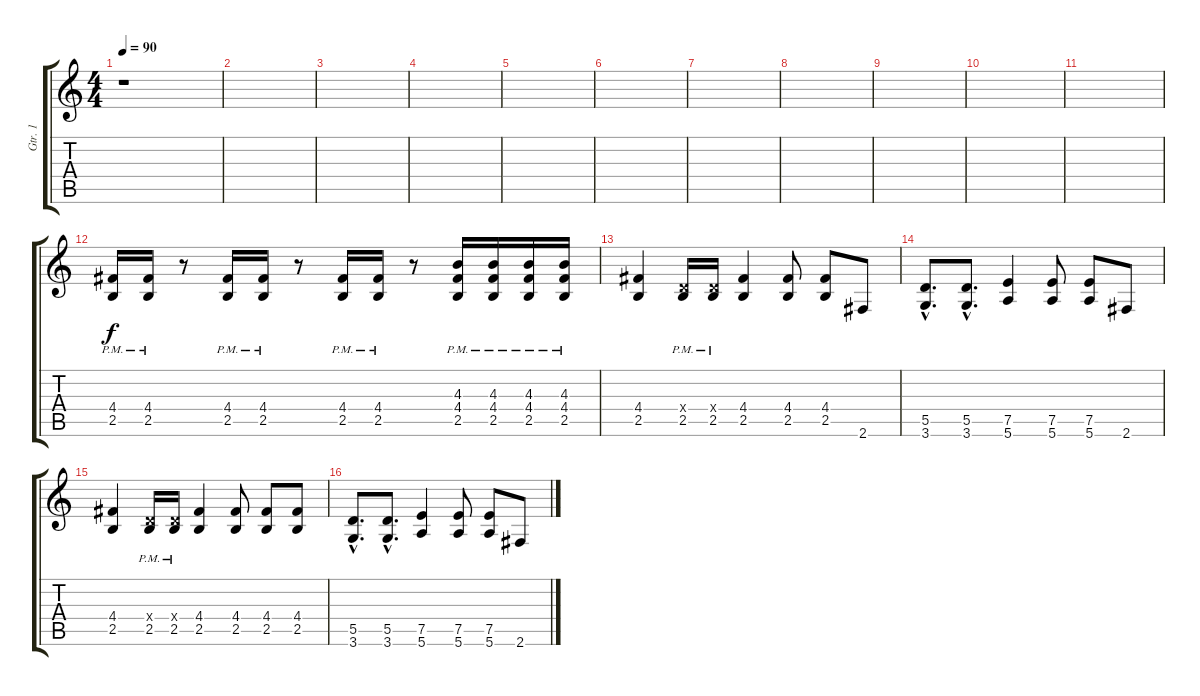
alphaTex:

\track ("Gtr. 1" "Gtr. 1") {instrument distortionguitar}
\staff {score tabs}
\tuning (E4 B3 G3 D3 A2 E2) {hide}
\ts (4 4)
\tempo 90
\clef g2
\ks c
r.1{dy f} |
|
|
|
|
|
|
|
|
|
|
(4.4{pm} 2.5{pm}).16 (4.4{pm} 2.5{pm}).16 r.8 (4.4{pm} 2.5{pm}).16 (4.4{pm} 2.5{pm}).16 r.8 (4.4{pm} 2.5{pm}).16 (4.4{pm} 2.5{pm}).16 r.8 (4.3 4.4{pm} 2.5{pm}).16 (4.3 4.4{pm} 2.5{pm}).16 (4.3 4.4{pm} 2.5{pm}).16 (4.3 4.4{pm} 2.5{pm}).16 |
(4.4 2.5).4 (0.4{x} 2.5{pm}).16 (0.4{x} 2.5{pm}).16 (4.4 2.5).4 (4.4 2.5).8 (4.4 2.5).8 2.6.8 |
(5.5{hac} 3.6{hac}).8{d} (5.5{hac} 3.6{hac}).8{d} (7.5 5.6).4 (7.5 5.6).8 (7.5 5.6).8 2.6.8 |
(4.4 2.5).4 (0.4{x} 2.5{pm}).16 (0.4{x} 2.5{pm}).16 (4.4 2.5).4 (4.4 2.5).8 (4.4 2.5).8 (4.4 2.5).8 |
(5.5{hac} 3.6{hac}).8{d} (5.5{hac} 3.6{hac}).8{d} (7.5 5.6).4 (7.5 5.6).8 (7.5 5.6).8 2.6.8
